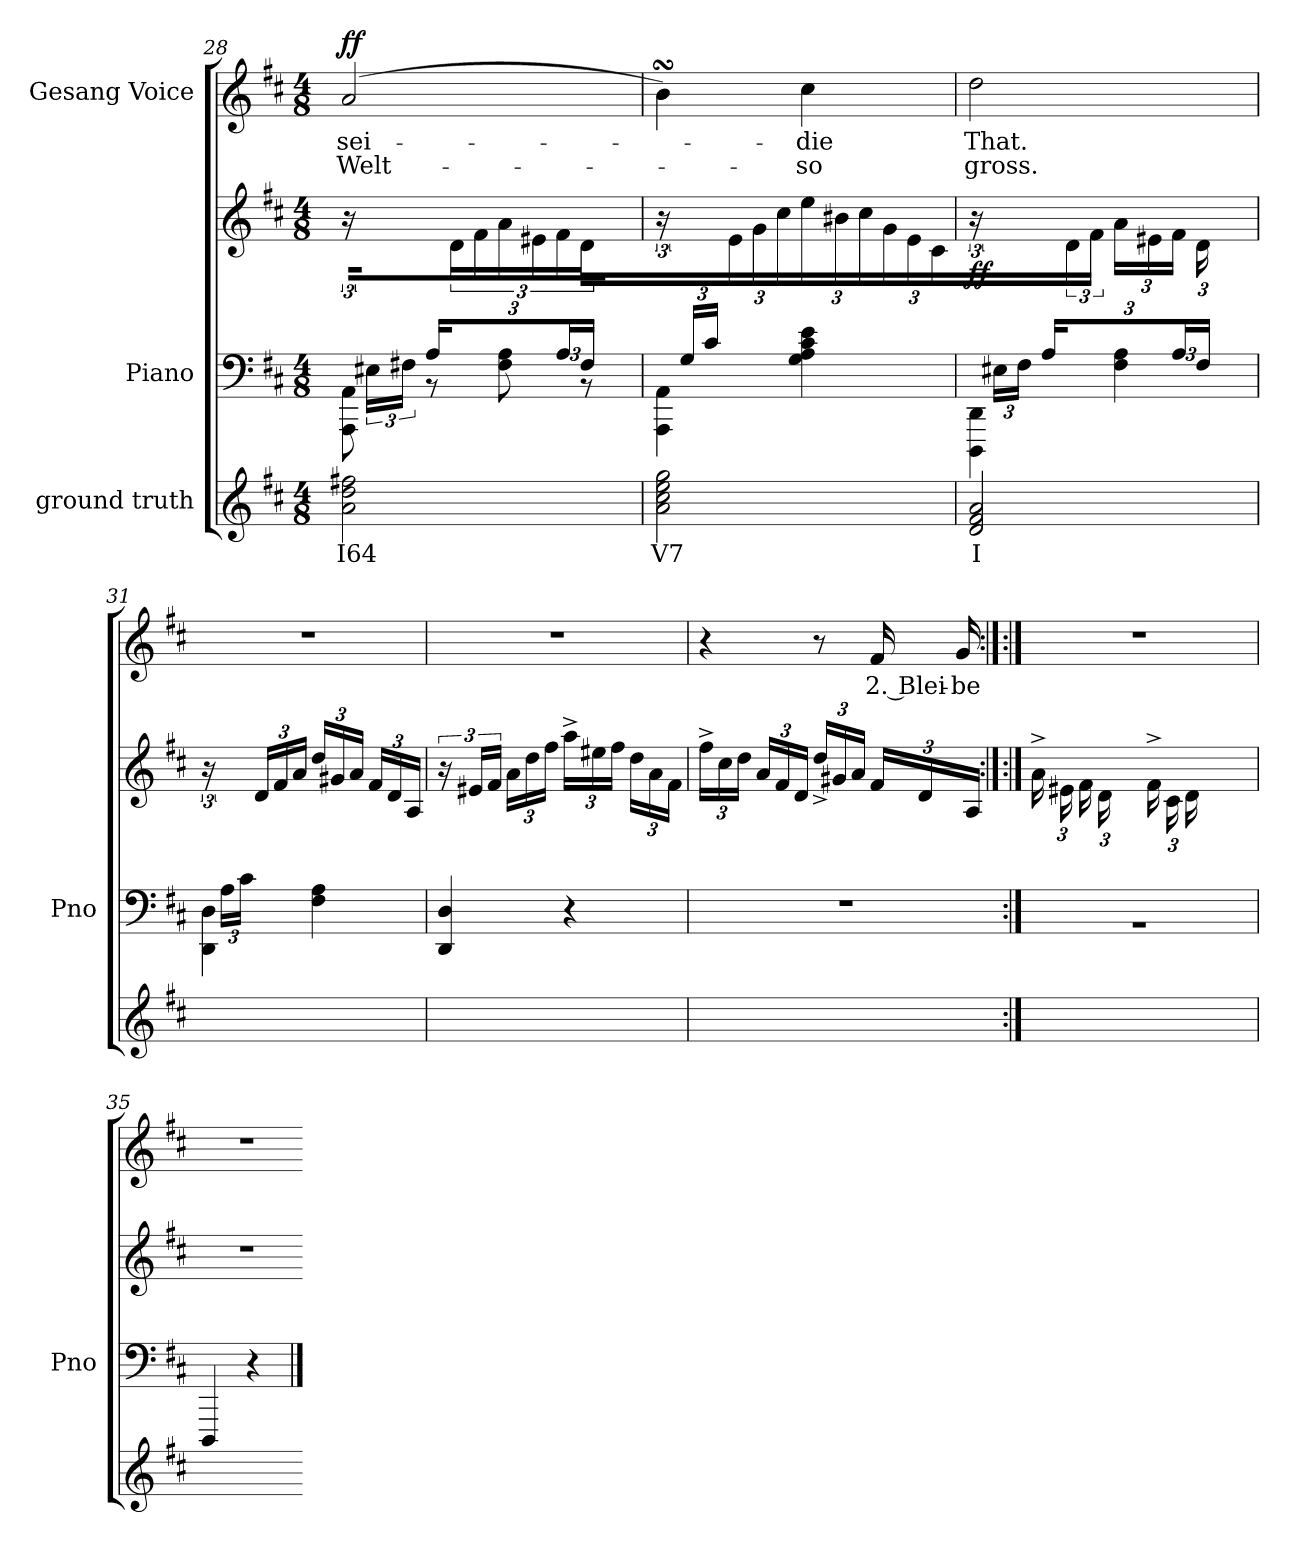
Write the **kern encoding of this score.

**kern	**text	**kern	**kern	**dynam	**kern	**text	**text	**dynam
*part3	*part3	*part2	*part2	*part2	*part1	*part1	*part1	*part1
*staff4	*staff4	*staff3	*staff2	*staff2/3	*staff1	*staff1	*staff1	*staff1
*I"ground truth	*	*I"Piano	*	*	*I"Gesang Voice	*	*	*
*	*	*I'Pno	*	*	*	*	*	*
*	*	*clefF4	*clefG2	*	*clefG2	*	*	*
*k[f#c#]	*	*k[f#c#]	*k[f#c#]	*	*k[f#c#]	*	*	*
*M4/8	*	*M4/8	*M4/8	*	*M4/8	*	*	*
=28	=28	=28	=28	=28	=28	=28	=28	=28
*	*	*^	*	*	*	*	*	*
!	!	!	!	!	!	!	!LO:LY:b	!LO:LY:b	!LO:DY:a
2a 2dd 2ff#X	I64	24ryy	8AAA\ 8AA\	24r	.	(>2a/	sei-	Welt-	ff
.	.	24E#X\LL	.	8ryy	.	.	.	.	.
.	.	24F#X\JJ	.	.	.	.	.	.	.
*	*	*Xbrackettup	*	*	*	*	*	*	*
.	.	24A/LL	8r	.	.	.	.	.	.
.	.	4ryy	.	24d\	.	.	.	.	.
.	.	.	.	24f#\JJ	.	.	.	.	.
*	*	*	*	*Xbrackettup	*	*	*	*	*
.	.	.	8F#\ 8A\	24a\LL	.	.	.	.	.
.	.	.	.	24e#X\	.	.	.	.	.
.	.	.	.	24f#\JJ	.	.	.	.	.
.	.	.	8r	24d\LL	.	.	.	.	.
.	.	24A/	.	12ryy	.	.	.	.	.
.	.	24F#/JJ	.	.	.	.	.	.	.
=29	=29	=29	=29	=29	=29	=29	=29	=29	=29
*	*	*	*	*brackettup	*	*	*	*	*
2a 2cc# 2ee 2gg	V7	24ryy	4AAA\ 4AA\	24r	.	4bsSSS\)	.	.	.
.	.	24G/LL	.	12ryy	.	.	.	.	.
.	.	24c#/JJ	.	.	.	.	.	.	.
*	*	*	*	*Xbrackettup	*	*	*	*	*
.	.	4.ryy	.	24e\LL	.	.	.	.	.
.	.	.	.	24g\	.	.	.	.	.
.	.	.	.	24cc#\JJ	.	.	.	.	.
!	!	!	!	!	!	!	!LO:LY:b	!LO:LY:b	!
.	.	.	4G\ 4A\ 4c#\ 4e\	24ee\LL	.	4cc#\	-die	-so	.
.	.	.	.	24b#X\	.	.	.	.	.
.	.	.	.	24cc#\JJ	.	.	.	.	.
.	.	.	.	24g/LL	.	.	.	.	.
.	.	.	.	24e/	.	.	.	.	.
.	.	.	.	24c#/JJ	.	.	.	.	.
=30	=30	=30	=30	=30	=30	=30	=30	=30	=30
*	*	*	*	*brackettup	*	*	*	*	*
!	!	!	!	!	!LO:DY:b	!	!LO:LY:b	!LO:LY:b	!
2d 2f# 2a	I	24ryy	4DDD\ 4DD\	24r	ff	2dd\	That.	gross.	.
.	.	24E#X\LL	.	8ryy	.	.	.	.	.
.	.	24F#\JJ	.	.	.	.	.	.	.
.	.	24A/LL	.	.	.	.	.	.	.
.	.	4ryy	.	24d\	.	.	.	.	.
.	.	.	.	24f#\JJ	.	.	.	.	.
*	*	*	*	*Xbrackettup	*	*	*	*	*
.	.	.	4F#\ 4A\	24a\LL	.	.	.	.	.
.	.	.	.	24e#X\	.	.	.	.	.
.	.	.	.	24f#\JJ	.	.	.	.	.
.	.	.	.	24d\LL	.	.	.	.	.
.	.	24A/	.	12ryy	.	.	.	.	.
.	.	24F#/JJ	.	.	.	.	.	.	.
=31	=31	=31	=31	=31	=31	=31	=31	=31	=31
*	*	*	*	*brackettup	*	*	*	*	*
2ryy	.	24ryy	4DD\ 4D\	24r	.	2r	.	.	.
.	.	24A\LL	.	12ryy	.	.	.	.	.
.	.	24c#\JJ	.	.	.	.	.	.	.
*	*	*	*	*Xbrackettup	*	*	*	*	*
.	.	4.ryy	.	24d/LL	.	.	.	.	.
.	.	.	.	24f#/	.	.	.	.	.
.	.	.	.	24a/JJ	.	.	.	.	.
.	.	.	4F#\ 4A\	24dd/LL	.	.	.	.	.
.	.	.	.	24g#X/	.	.	.	.	.
.	.	.	.	24a/JJ	.	.	.	.	.
.	.	.	.	24f#/LL	.	.	.	.	.
.	.	.	.	24d/	.	.	.	.	.
.	.	.	.	24A/JJ	.	.	.	.	.
*	*	*v	*v	*	*	*	*	*	*
=32	=32	=32	=32	=32	=32	=32	=32	=32
*	*	*	*brackettup	*	*	*	*	*
2ryy	.	4DD/ 4D/	24r	.	2r	.	.	.
.	.	.	24e#X/LL	.	.	.	.	.
.	.	.	24f#/JJ	.	.	.	.	.
*	*	*	*Xbrackettup	*	*	*	*	*
.	.	.	24a\LL	.	.	.	.	.
.	.	.	24dd\	.	.	.	.	.
.	.	.	24ff#\JJ	.	.	.	.	.
.	.	4r	24aa^\LL	.	.	.	.	.
.	.	.	24ee#X\	.	.	.	.	.
.	.	.	24ff#\JJ	.	.	.	.	.
.	.	.	24dd\LL	.	.	.	.	.
.	.	.	24a\	.	.	.	.	.
.	.	.	24f#\JJ	.	.	.	.	.
=33	=33	=33	=33	=33	=33	=33	=33	=33
2ryy	.	2r	24ff#^\LL	.	4r	.	.	.
.	.	.	24cc#\	.	.	.	.	.
.	.	.	24dd\JJ	.	.	.	.	.
.	.	.	24a/LL	.	.	.	.	.
.	.	.	24f#/	.	.	.	.	.
.	.	.	24d/JJ	.	.	.	.	.
.	.	.	24dd^/LL	.	8r	.	.	.
.	.	.	24g#X/	.	.	.	.	.
.	.	.	24a/JJ	.	.	.	.	.
!	!	!	!	!	!	!LO:LY:b	!	!
.	.	.	24f#/LL	.	16f#/	2. Blei-	.	.
.	.	.	24d/	.	.	.	.	.
!	!	!	!	!	!	!LO:LY:b	!	!
.	.	.	.	.	16g/	-be	.	.
.	.	.	24A/JJ	.	.	.	.	.
=34	=34:|!	=34:|!	=34:|!	=34:|!	=34:|!	=34:|!	=34:|!	=34:|!
*	*	*^	*	*	*	*	*	*
2ryy	.	6ryy	2rBB	24a^\LL	.	2r	.	.	.
.	.	.	.	24e#X\	.	.	.	.	.
.	.	.	.	24f#\	.	.	.	.	.
.	.	.	.	24d\	.	.	.	.	.
.	.	24A/	.	12ryy	.	.	.	.	.
.	.	24F#/JJ	.	.	.	.	.	.	.
.	.	8ryy	.	24f#^\LL	.	.	.	.	.
.	.	.	.	24c#\	.	.	.	.	.
.	.	.	.	24d\	.	.	.	.	.
.	.	24A/	.	8ryy	.	.	.	.	.
.	.	24F#/	.	.	.	.	.	.	.
.	.	24D/JJ	.	.	.	.	.	.	.
*	*	*v	*v	*	*	*	*	*	*
=35	=35	=35	=35	=35	=35	=35	=35	=35
2ryy	.	4DDD/	2r	.	2r	.	.	.
.	.	4r	.	.	.	.	.	.
=	==	==	==	==	==	==	==	==
*-	*-	*-	*-	*-	*-	*-	*-	*-
